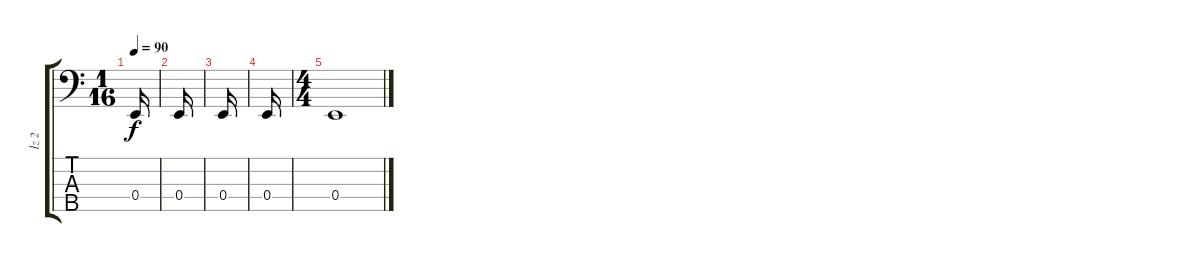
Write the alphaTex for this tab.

\track ("İz 2" "İz 2") {instrument electricbassfinger}
\staff {score tabs}
\tuning (G2 D2 A1 E1 B0) {hide}
\ts (1 16)
\tempo 90
\clef f4
\ks c
0.4.16{dy f} |
0.4.16 |
0.4.16 |
0.4.16 |
\ts (4 4)
0.4.1
